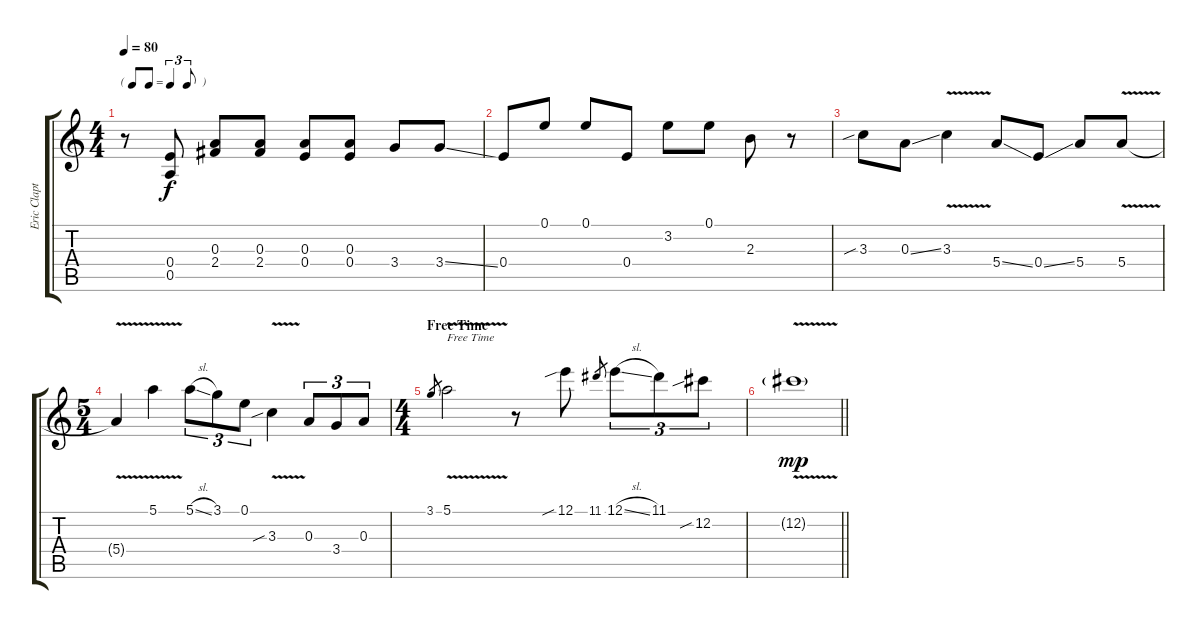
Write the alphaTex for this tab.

\track ("Eric Clapton Guitar I" "Eric Clapt") {instrument electricguitarclean}
\staff {score tabs}
\tuning (E4 Db4 A3 E3 A2 E2) {hide}
\ts (4 4)
\tf triplet8th
\tempo 80
\clef g2
\ks c
r.8{dy f} (0.4 0.5).8 (0.3 2.4).8 (0.3 2.4).8 (0.3 0.4).8 (0.3 0.4).8 3.4.8 3.4{ss}.8 |
0.4.8 0.1.8 0.1.8 0.4.8 3.2.8 0.1.8 2.3.8 r.8 |
3.3{sib}.8 0.3{ss}.8 3.3{v}.4 5.4{ss}.8 0.4{ss}.8 5.4.8 5.4{v}.8 |
\ts (5 4)
5.4{t}.4 5.1{v}.4 5.1{sl}.8{tu (3 2)} 3.1.8{tu (3 2)} 0.1.8{tu (3 2)} 3.3{v sib}.4 0.3.8{tu (3 2)} 3.4.8{tu (3 2)} 0.3.8{tu (3 2)} |
\ts (4 4)
\section ("" "Free Time")
3.1.8{gr} 5.1{v}.2{txt "Free Time"} r.8 12.1{sib}.8 11.1.8{gr} 12.1{sl}.8{tu (3 2)} 11.1.8{tu (3 2)} 12.2{sib}.8{tu (3 2)} |
\barLineRight lightlight
12.2{v g}.1{dy mp}
